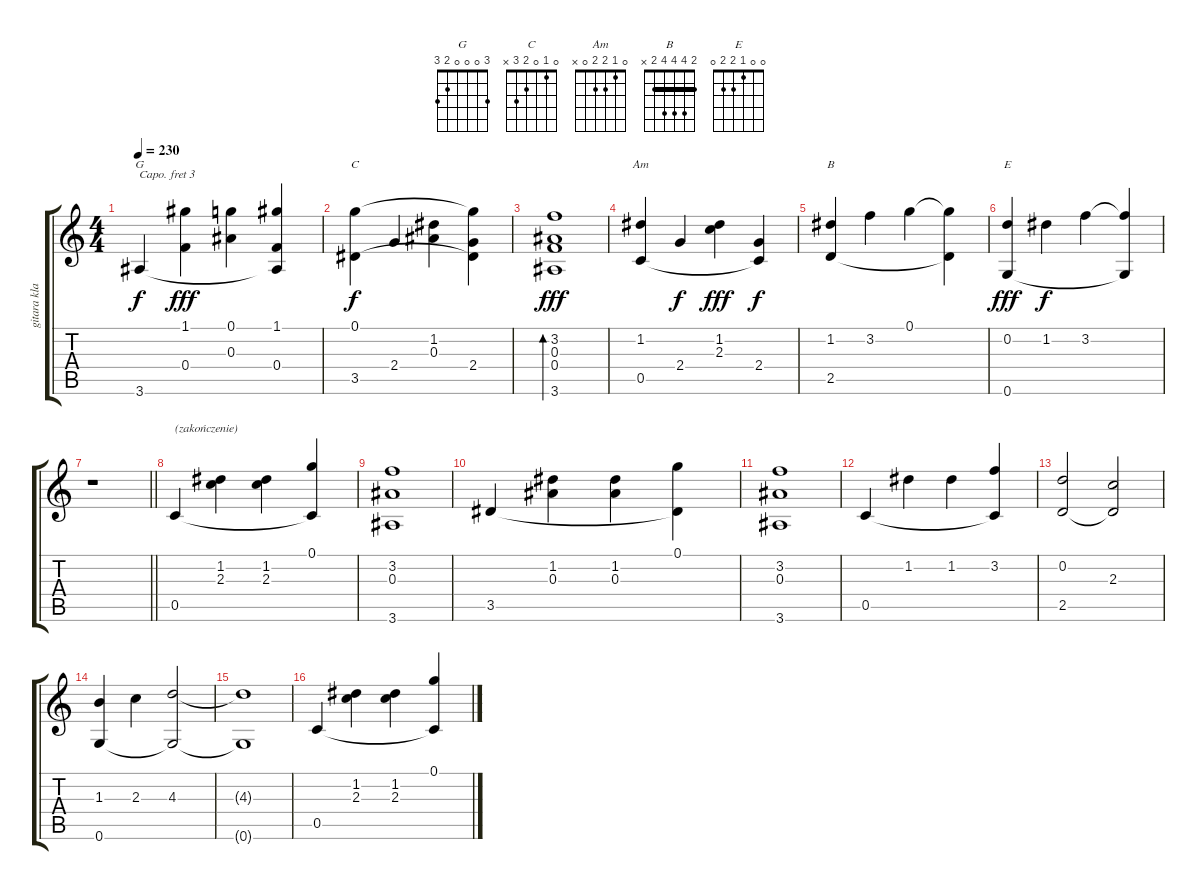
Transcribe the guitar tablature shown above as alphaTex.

\track ("gitara klasyczna" "gitara kla") {instrument acousticguitarnylon}
\staff {score tabs}
\capo 3
\tuning (E4 B3 G3 D3 A2 E2) {hide}
\chord ("G" 3 0 0 0 2 3)
\chord ("C" 0 1 0 2 3 x)
\chord ("Am" 0 1 2 2 0 x)
\chord ("B" 2 4 4 4 2 x) {barre 2}
\chord ("E" 0 0 1 2 2 0)
\ts (4 4)
\tempo 230
\clef g2
\ks c
3.6.4{ch "G" dy f} (1.1 0.4).4{dy fff} (0.1 0.3).4 (1.1 0.4 3.6{t}).4 |
(0.1 3.5).4{ch "C" dy f} 2.4.4 (1.2 0.3).4 (0.1{t} 2.4 3.5{t}).4 |
(3.2 0.3 0.4 3.6).1{bd 480 dy fff} |
(1.2 0.5).4{ch "Am"} 2.4.4{dy f} (1.2 2.3).4{dy fff} (2.4 0.5{t}).4{dy f} |
(1.2 2.5).4{ch "B"} 3.2.4 0.1.4 (0.1{t} 2.5{t}).4 |
(0.2 0.6).4{ch "E" dy fff} 1.2.4{dy f} 3.2.4 (3.2{t} 0.6{t}).4 |
\barLineRight lightlight
r.1 |
0.5.4{txt "(zakończenie)"} (1.2 2.3).4 (1.2 2.3).4 (0.1 0.5{t}).4 |
(3.2 0.3 3.6).1 |
3.5.4 (1.2 0.3).4 (1.2 0.3).4 (0.1 3.5{t}).4 |
(3.2 0.3 3.6).1 |
0.5.4 1.2.4 1.2.4 (3.2 0.5{t}).4 |
(0.2 2.5).2 (2.3 2.5{t}).2 |
(1.3 0.6).4 2.3.4 (4.3 0.6{t}).2 |
(4.3{t} 0.6{t}).1 |
0.5.4 (1.2 2.3).4 (1.2 2.3).4 (0.1 0.5{t}).4
